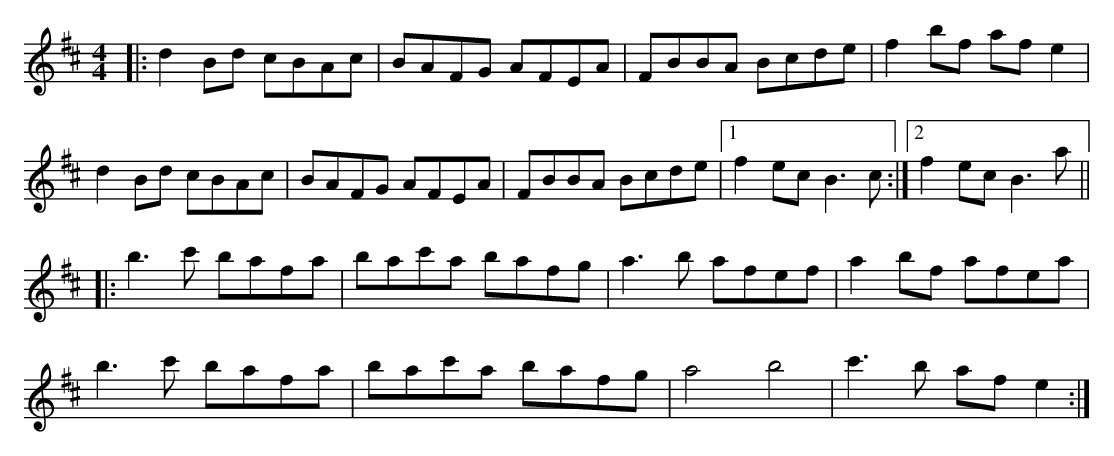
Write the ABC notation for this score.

X:1
M:4/4
K:Bmin
|:d2 Bd cBAc|BAFG AFEA|FBBA Bcde|f2 bf af e2|
d2 Bd cBAc|BAFG AFEA|FBBA Bcde|1 f2 ec B3c:|2 f2 ec B3a||
|:b3c' bafa|bac'a bafg|a3b afef|a2 bf afea|
b3c' bafa|bac'a bafg|a4 b4|c'3 b af e2:|
